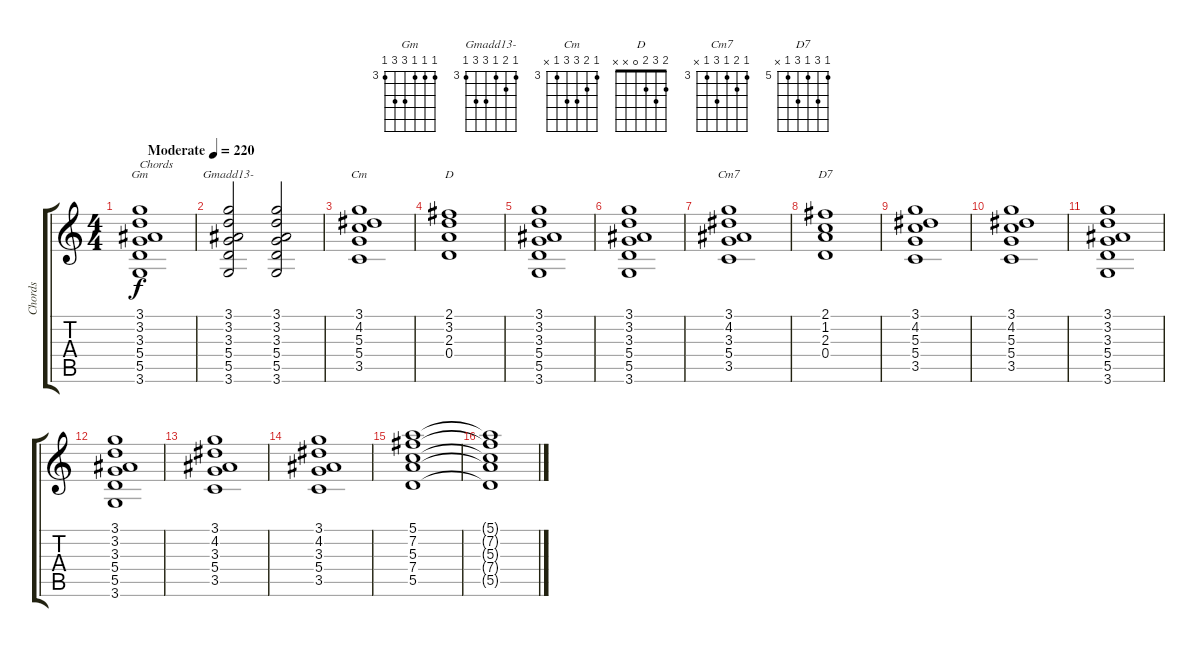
\track ("Chords" "Chords") {instrument acousticguitarnylon}
\staff {score tabs}
\tuning (E4 B3 G3 D3 A2 E2) {hide}
\chord ("Gm" 3 3 3 5 5 3) {firstfret 3}
\chord ("Gmadd13-" 3 4 3 5 5 3) {firstfret 3}
\chord ("Cm" 3 4 5 5 3 x) {firstfret 3}
\chord ("D" 2 3 2 0 x x)
\chord ("Cm7" 3 4 3 5 3 x) {firstfret 3}
\chord ("D7" 5 7 5 7 5 x) {firstfret 5}
\ts (4 4)
\tempo (220 "Moderate")
\clef g2
\ks c
(3.1 3.2 3.3 5.4 5.5 3.6).1{ch "Gm" txt "Chords" dy f instrument acousticguitarnylon} |
(3.1 3.2 3.3 5.4 5.5 3.6).2{ch "Gmadd13-"} (3.1 3.2 3.3 5.4 5.5 3.6).2 |
(3.1 4.2 5.3 5.4 3.5).1{ch "Cm"} |
(2.1 3.2 2.3 0.4).1{ch "D"} |
(3.1 3.2 3.3 5.4 5.5 3.6).1 |
(3.1 3.2 3.3 5.4 5.5 3.6).1 |
(3.1 4.2 3.3 5.4 3.5).1{ch "Cm7"} |
(2.1 1.2 2.3 0.4).1{ch "D7"} |
(3.1 4.2 5.3 5.4 3.5).1 |
(3.1 4.2 5.3 5.4 3.5).1 |
(3.1 3.2 3.3 5.4 5.5 3.6).1 |
(3.1 3.2 3.3 5.4 5.5 3.6).1 |
(3.1 4.2 3.3 5.4 3.5).1 |
(3.1 4.2 3.3 5.4 3.5).1 |
(5.1 7.2 5.3 7.4 5.5).1 |
(5.1{t} 7.2{t} 5.3{t} 7.4{t} 5.5{t}).1
